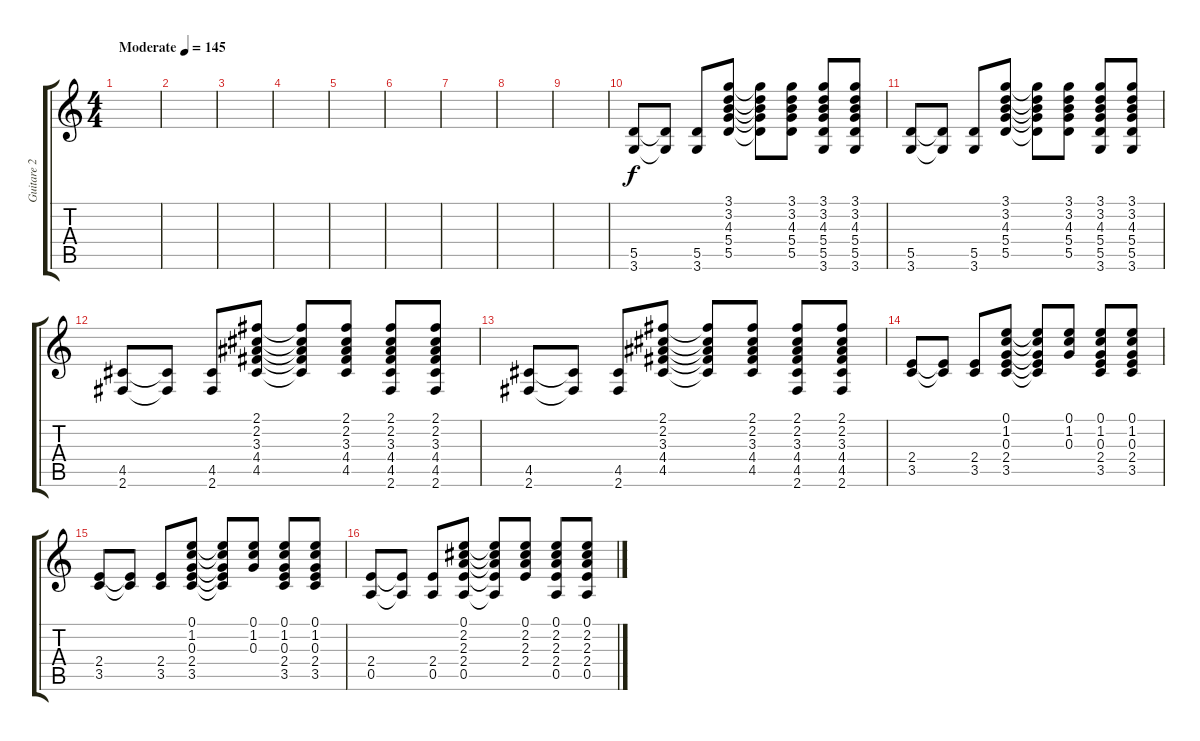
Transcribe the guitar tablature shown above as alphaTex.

\track ("Guitare 2" "Guitare 2") {instrument acousticguitarsteel}
\staff {score tabs}
\tuning (E4 B3 G3 D3 A2 E2) {hide}
\ts (4 4)
\tempo (145 "Moderate")
\clef g2
\ks c
|
|
|
|
|
|
|
|
|
(5.5 3.6).8 (5.5{t} 3.6{t}).8 (5.5 3.6).8 (3.1 3.2 4.3 5.4 5.5).8 (3.1{t} 3.2{t} 4.3{t} 5.4{t} 5.5{t}).8 (3.1 3.2 4.3 5.4 5.5).8 (3.1 3.2 4.3 5.4 5.5 3.6).8 (3.1 3.2 4.3 5.4 5.5 3.6).8 |
(5.5 3.6).8 (5.5{t} 3.6{t}).8 (5.5 3.6).8 (3.1 3.2 4.3 5.4 5.5).8 (3.1{t} 3.2{t} 4.3{t} 5.4{t} 5.5{t}).8 (3.1 3.2 4.3 5.4 5.5).8 (3.1 3.2 4.3 5.4 5.5 3.6).8 (3.1 3.2 4.3 5.4 5.5 3.6).8 |
(4.5 2.6).8 (4.5{t} 2.6{t}).8 (4.5 2.6).8 (2.1 2.2 3.3 4.4 4.5).8 (2.1{t} 2.2{t} 3.3{t} 4.4{t} 4.5{t}).8 (2.1 2.2 3.3 4.4 4.5).8 (2.1 2.2 3.3 4.4 4.5 2.6).8 (2.1 2.2 3.3 4.4 4.5 2.6).8 |
(4.5 2.6).8 (4.5{t} 2.6{t}).8 (4.5 2.6).8 (2.1 2.2 3.3 4.4 4.5).8 (2.1{t} 2.2{t} 3.3{t} 4.4{t} 4.5{t}).8 (2.1 2.2 3.3 4.4 4.5).8 (2.1 2.2 3.3 4.4 4.5 2.6).8 (2.1 2.2 3.3 4.4 4.5 2.6).8 |
(2.4 3.5).8 (2.4{t} 3.5{t}).8 (2.4 3.5).8 (0.1 1.2 0.3 2.4 3.5).8 (0.1{t} 1.2{t} 0.3{t} 2.4{t} 3.5{t}).8 (0.1 1.2 0.3).8 (0.1 1.2 0.3 2.4 3.5).8 (0.1 1.2 0.3 2.4 3.5).8 |
(2.4 3.5).8 (2.4{t} 3.5{t}).8 (2.4 3.5).8 (0.1 1.2 0.3 2.4 3.5).8 (0.1{t} 1.2{t} 0.3{t} 2.4{t} 3.5{t}).8 (0.1 1.2 0.3).8 (0.1 1.2 0.3 2.4 3.5).8 (0.1 1.2 0.3 2.4 3.5).8 |
(2.4 0.5).8 (2.4{t} 0.5{t}).8 (2.4 0.5).8 (0.1 2.2 2.3 2.4 0.5).8 (0.1{t} 2.2{t} 2.3{t} 2.4{t} 0.5{t}).8 (0.1 2.2 2.3 2.4).8 (0.1 2.2 2.3 2.4 0.5).8 (0.1 2.2 2.3 2.4 0.5).8
